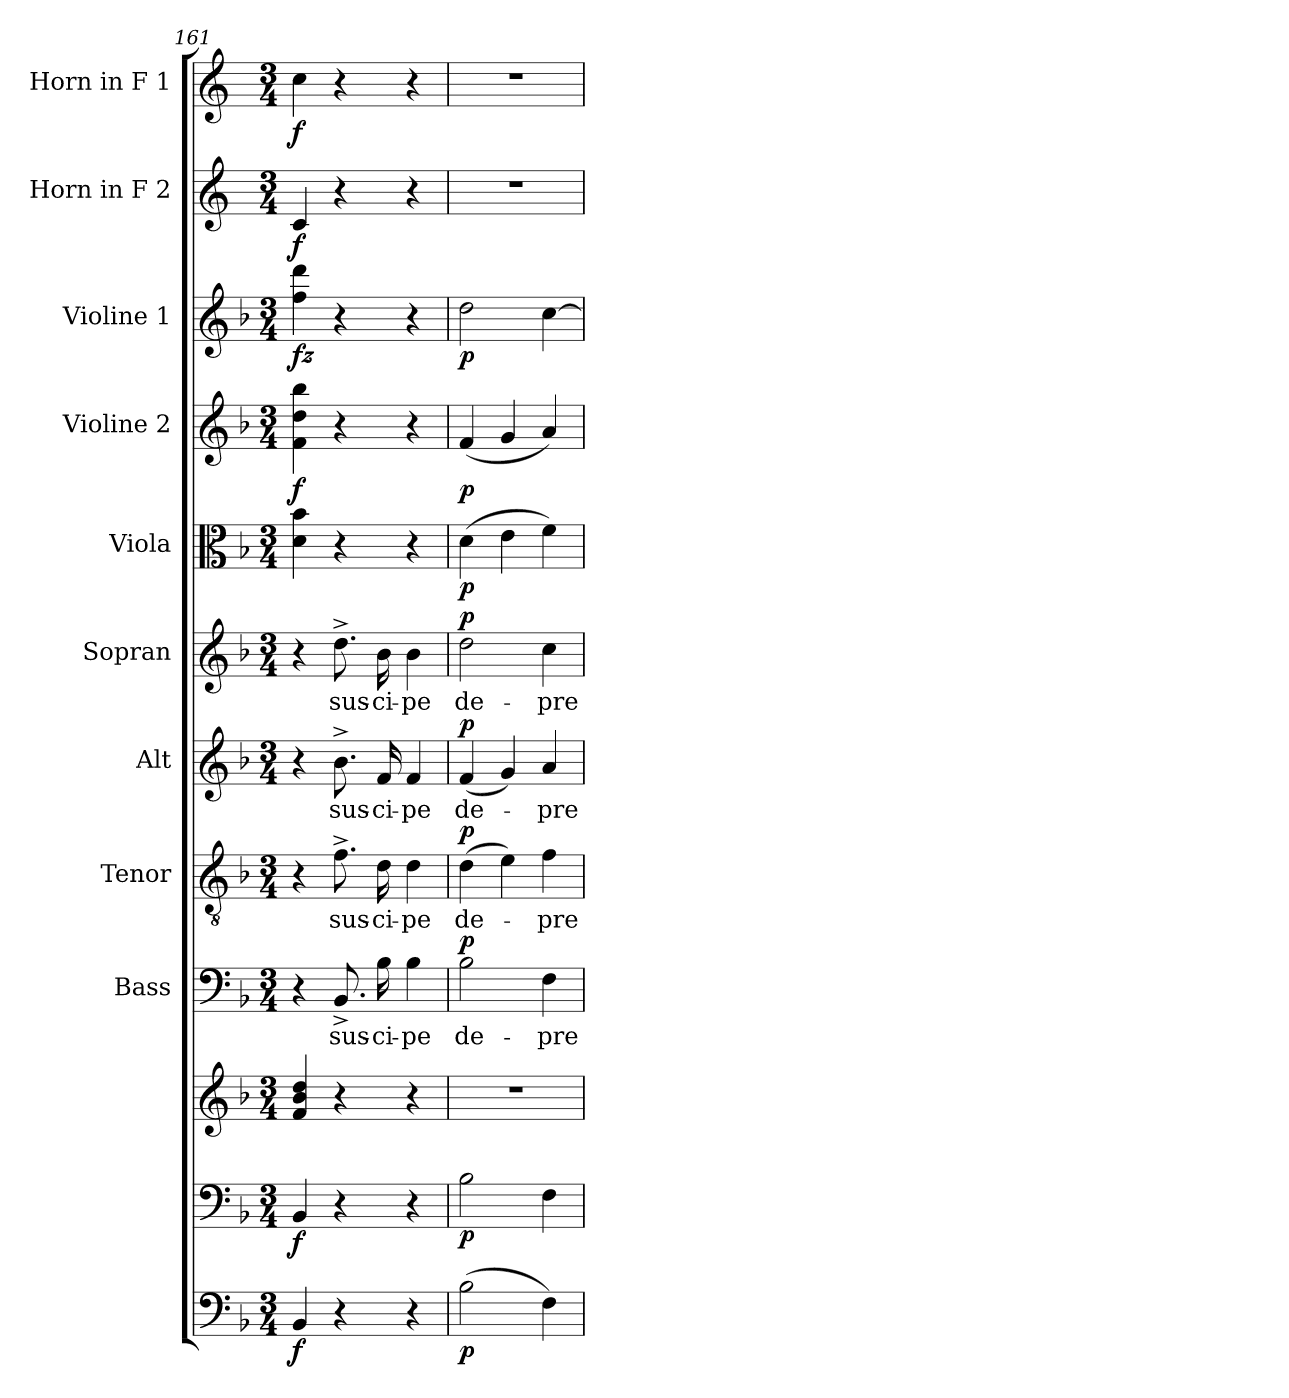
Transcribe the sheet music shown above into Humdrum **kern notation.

**kern	**dynam	**kern	**kern	**dynam	**kern	**text	**dynam	**kern	**text	**dynam	**kern	**text	**dynam	**kern	**text	**dynam	**kern	**dynam	**kern	**dynam	**kern	**dynam	**kern	**dynam	**kern	**dynam
*part11	*part11	*part10	*part10	*part10	*part9	*part9	*part9	*part8	*part8	*part8	*part7	*part7	*part7	*part6	*part6	*part6	*part5	*part5	*part4	*part4	*part3	*part3	*part2	*part2	*part1	*part1
*staff12	*staff12	*staff11	*staff10	*staff10/11	*staff9	*staff9	*staff9	*staff8	*staff8	*staff8	*staff7	*staff7	*staff7	*staff6	*staff6	*staff6	*staff5	*staff5	*staff4	*staff4	*staff3	*staff3	*staff2	*staff2	*staff1	*staff1
*	*	*	*	*	*I"Bass	*	*	*I"Tenor	*	*	*I"Alt	*	*	*I"Sopran	*	*	*I"Viola	*	*I"Violine 2	*	*I"Violine 1	*	*I"Horn in F 2	*	*I"Horn in F 1	*
*	*	*	*	*	*I'B.	*	*	*I'T.	*	*	*I'A.	*	*	*I'S.	*	*	*I'Vla.	*	*I'Vl. 2	*	*I'Vl. 1	*	*	*	*	*
*clefF4	*	*clefF4	*clefG2	*	*clefF4	*	*	*clefGv2	*	*	*clefG2	*	*	*clefG2	*	*	*clefC3	*	*clefG2	*	*clefG2	*	*clefG2	*	*clefG2	*
*ITrd7c12	*	*	*	*	*	*	*	*	*	*	*	*	*	*	*	*	*	*	*	*	*	*	*ITrd4c7	*	*ITrd4c7	*
*k[b-]	*	*k[b-]	*k[b-]	*	*k[b-]	*	*	*k[b-]	*	*	*k[b-]	*	*	*k[b-]	*	*	*k[b-]	*	*k[b-]	*	*k[b-]	*	*k[b-]	*	*k[b-]	*
*F:	*	*F:	*F:	*	*F:	*	*	*F:	*	*	*F:	*	*	*F:	*	*	*F:	*	*F:	*	*F:	*	*F:	*	*F:	*
*M3/4	*	*M3/4	*M3/4	*	*M3/4	*	*	*M3/4	*	*	*M3/4	*	*	*M3/4	*	*	*M3/4	*	*M3/4	*	*M3/4	*	*M3/4	*	*M3/4	*
=161	=161	=161	=161	=161	=161	=161	=161	=161	=161	=161	=161	=161	=161	=161	=161	=161	=161	=161	=161	=161	=161	=161	=161	=161	=161	=161
!	!LO:DY:b	!	!	!LO:DY:b=2	!	!	!	!	!	!	!	!	!	!	!	!	!	!	!	!LO:DY:b	!	!LO:DY:b	!	!LO:DY:b	!	!LO:DY:b
4BBB-/	f	4BB-/	4f/ 4b-/ 4dd/	f	4r	.	.	4r	.	.	4r	.	.	4r	.	.	4d\ 4b-\	.	4f\ 4dd\ 4bb-\	f	4ff\ 4ddd\	fz	4F/	f	4f\	f
!	!	!	!	!	!	!LO:LY:b	!	!	!LO:LY:b	!	!	!LO:LY:b	!	!	!LO:LY:b	!	!	!	!	!	!	!	!	!	!	!
4r	.	4r	4r	.	8.BB-^>/	sus-	.	8.f^>\	sus-	.	8.b-^>\	sus-	.	8.dd^>\	sus-	.	4r	.	4r	.	4r	.	4r	.	4r	.
!	!	!	!	!	!	!LO:LY:b	!	!	!LO:LY:b	!	!	!LO:LY:b	!	!	!LO:LY:b	!	!	!	!	!	!	!	!	!	!	!
.	.	.	.	.	16B-\	-ci-	.	16d\	-ci-	.	16f/	-ci-	.	16b-\	-ci-	.	.	.	.	.	.	.	.	.	.	.
!	!	!	!	!	!	!LO:LY:b	!	!	!LO:LY:b	!	!	!LO:LY:b	!	!	!LO:LY:b	!	!	!	!	!	!	!	!	!	!	!
4r	.	4r	4r	.	4B-\	-pe	.	4d\	-pe	.	4f/	-pe	.	4b-\	-pe	.	4r	.	4r	.	4r	.	4r	.	4r	.
=162	=162	=162	=162	=162	=162	=162	=162	=162	=162	=162	=162	=162	=162	=162	=162	=162	=162	=162	=162	=162	=162	=162	=162	=162	=162	=162
!	!LO:DY:b	!	!	!LO:DY:b=2	!	!LO:LY:b	!LO:DY:a	!	!LO:LY:b	!LO:DY:a	!	!LO:LY:b	!LO:DY:a	!	!LO:LY:b	!LO:DY:a	!	!LO:DY:b	!	!LO:DY:b	!	!LO:DY:b	!	!	!	!
(>2BB-\	p	2B-\	2.r	p	2B-\	de-	p	(>4d\	de-	p	(<4f/	de-	p	2dd\	de-	p	(>4d\	p	(<4f/	p	2dd\	p	2.r	.	2.r	.
.	.	.	.	.	.	.	.	4e\)	.	.	4g/)	.	.	.	.	.	4e\	.	4g/	.	.	.	.	.	.	.
!	!	!	!	!	!	!LO:LY:b	!	!	!LO:LY:b	!	!	!LO:LY:b	!	!	!LO:LY:b	!	!	!	!	!	!	!	!	!	!	!
4FF\)	.	4F\	.	.	4F\	-pre-	.	4f\	-pre-	.	4a/	-pre-	.	4cc\	-pre-	.	4f\)	.	4a/)	.	[4cc\	.	.	.	.	.
=	=	=	=	=	=	=	=	=	=	=	=	=	=	=	=	=	=	=	=	=	=	=	=	=	=	=
*-	*-	*-	*-	*-	*-	*-	*-	*-	*-	*-	*-	*-	*-	*-	*-	*-	*-	*-	*-	*-	*-	*-	*-	*-	*-	*-
